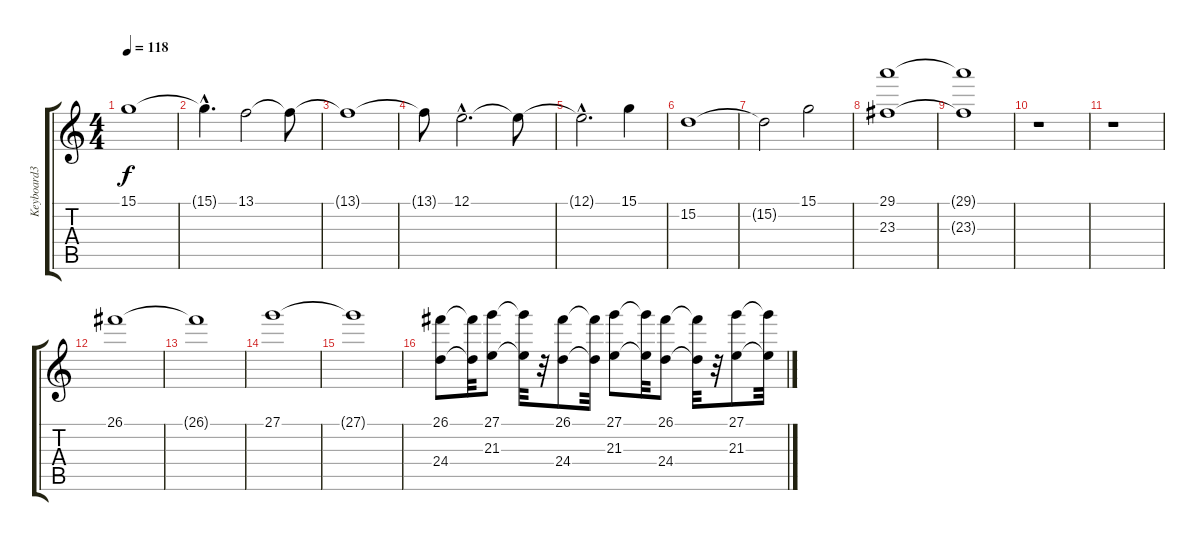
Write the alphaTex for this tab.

\track ("Keyboard3" "Keyboard3") {instrument pad2warm}
\staff {score tabs}
\tuning (E4 B3 G3 D3 A2 E2) {hide}
\ts (4 4)
\tempo 118
\clef g2
\ks c
15.1.1{dy f} |
15.1{hac t}.4{d} 13.1.2 13.1{t}.8 |
13.1{t}.1 |
13.1{t}.8 12.1{hac}.2{d} 12.1{t}.8 |
12.1{hac t}.2{d} 15.1.4 |
15.2.1 |
15.2{t}.2 15.1.2 |
(29.1 23.3).1 |
(29.1{t} 23.3{t}).1 |
r.1 |
r.1 |
26.1.1 |
26.1{t}.1 |
27.1.1 |
27.1{t}.1 |
(26.1 24.4).8 (26.1{t} 24.4{t}).32 (27.1 21.3).8 (27.1{t} 21.3{t}).32 r.32 (26.1 24.4).8 (26.1{t} 24.4{t}).32 (27.1 21.3).8 (27.1{t} 21.3{t}).32 (26.1 24.4).8 (26.1{t} 24.4{t}).32 r.32 (27.1 21.3).8 (27.1{t} 21.3{t}).32
